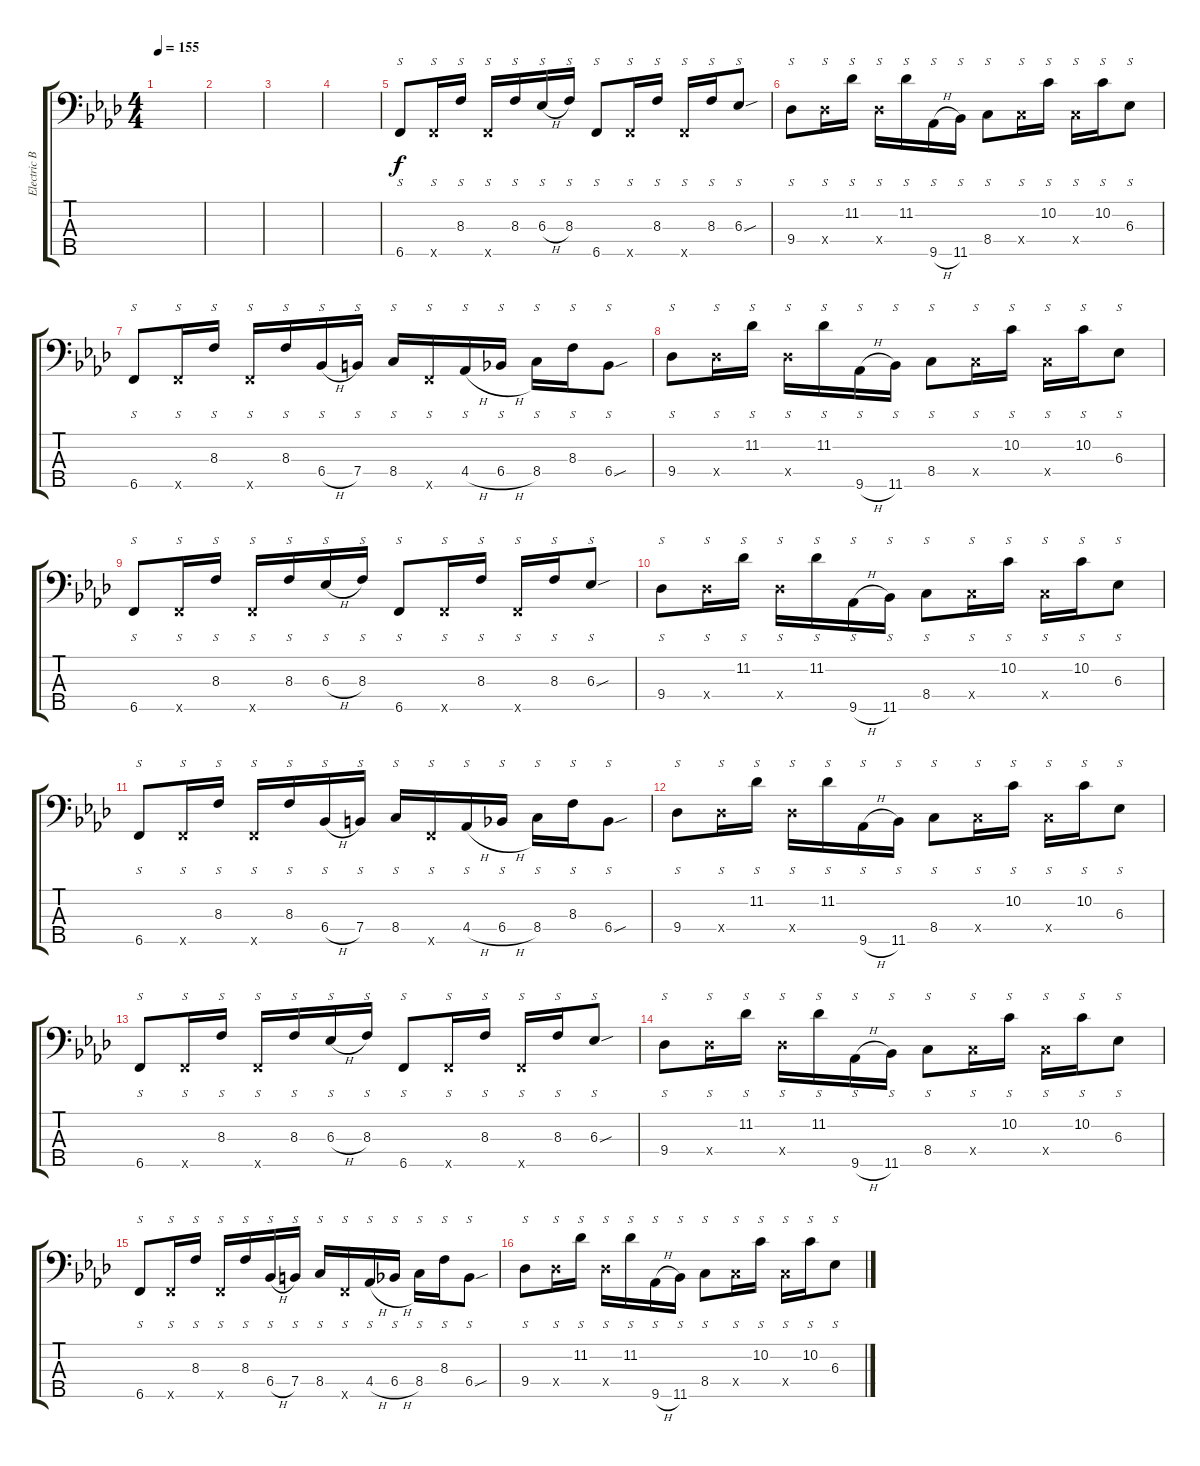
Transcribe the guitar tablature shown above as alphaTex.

\track ("Electric Bass" "Electric B") {instrument slapbass1}
\staff {score tabs}
\tuning (G2 D2 A1 E1 B0) {hide}
\ts (4 4)
\tempo 155
\clef f4
\ks ab
|
|
|
|
6.5.8{s} 6.5{x}.16{s} 8.3.16{s} 6.5{x}.16{s} 8.3.16{s} 6.3{h}.16{s} 8.3.16{s} 6.5.8{s} 6.5{x}.16{s} 8.3.16{s} 6.5{x}.16{s} 8.3.16{s} 6.3{sou}.8{s} |
9.4.8{s} 9.4{x}.16{s} 11.2.16{s} 9.4{x}.16{s} 11.2.16{s} 9.5{h}.16{s} 11.5.16{s} 8.4.8{s} 8.4{x}.16{s} 10.2.16{s} 8.4{x}.16{s} 10.2.16{s} 6.3.8{s} |
6.5.8{s} 6.5{x}.16{s} 8.3.16{s} 6.5{x}.16{s} 8.3.16{s} 6.4{h}.16{s} 7.4.16{s} 8.4.16{s} 6.5{x}.16{s} 4.4{h}.16{s} 6.4{h}.16{s} 8.4.16{s} 8.3.16{s} 6.4{sou}.8{s} |
9.4.8{s} 9.4{x}.16{s} 11.2.16{s} 9.4{x}.16{s} 11.2.16{s} 9.5{h}.16{s} 11.5.16{s} 8.4.8{s} 8.4{x}.16{s} 10.2.16{s} 8.4{x}.16{s} 10.2.16{s} 6.3.8{s} |
6.5.8{s} 6.5{x}.16{s} 8.3.16{s} 6.5{x}.16{s} 8.3.16{s} 6.3{h}.16{s} 8.3.16{s} 6.5.8{s} 6.5{x}.16{s} 8.3.16{s} 6.5{x}.16{s} 8.3.16{s} 6.3{sou}.8{s} |
9.4.8{s} 9.4{x}.16{s} 11.2.16{s} 9.4{x}.16{s} 11.2.16{s} 9.5{h}.16{s} 11.5.16{s} 8.4.8{s} 8.4{x}.16{s} 10.2.16{s} 8.4{x}.16{s} 10.2.16{s} 6.3.8{s} |
6.5.8{s} 6.5{x}.16{s} 8.3.16{s} 6.5{x}.16{s} 8.3.16{s} 6.4{h}.16{s} 7.4.16{s} 8.4.16{s} 6.5{x}.16{s} 4.4{h}.16{s} 6.4{h}.16{s} 8.4.16{s} 8.3.16{s} 6.4{sou}.8{s} |
9.4.8{s} 9.4{x}.16{s} 11.2.16{s} 9.4{x}.16{s} 11.2.16{s} 9.5{h}.16{s} 11.5.16{s} 8.4.8{s} 8.4{x}.16{s} 10.2.16{s} 8.4{x}.16{s} 10.2.16{s} 6.3.8{s} |
6.5.8{s} 6.5{x}.16{s} 8.3.16{s} 6.5{x}.16{s} 8.3.16{s} 6.3{h}.16{s} 8.3.16{s} 6.5.8{s} 6.5{x}.16{s} 8.3.16{s} 6.5{x}.16{s} 8.3.16{s} 6.3{sou}.8{s} |
9.4.8{s} 9.4{x}.16{s} 11.2.16{s} 9.4{x}.16{s} 11.2.16{s} 9.5{h}.16{s} 11.5.16{s} 8.4.8{s} 8.4{x}.16{s} 10.2.16{s} 8.4{x}.16{s} 10.2.16{s} 6.3.8{s} |
6.5.8{s} 6.5{x}.16{s} 8.3.16{s} 6.5{x}.16{s} 8.3.16{s} 6.4{h}.16{s} 7.4.16{s} 8.4.16{s} 6.5{x}.16{s} 4.4{h}.16{s} 6.4{h}.16{s} 8.4.16{s} 8.3.16{s} 6.4{sou}.8{s} |
9.4.8{s} 9.4{x}.16{s} 11.2.16{s} 9.4{x}.16{s} 11.2.16{s} 9.5{h}.16{s} 11.5.16{s} 8.4.8{s} 8.4{x}.16{s} 10.2.16{s} 8.4{x}.16{s} 10.2.16{s} 6.3.8{s}
